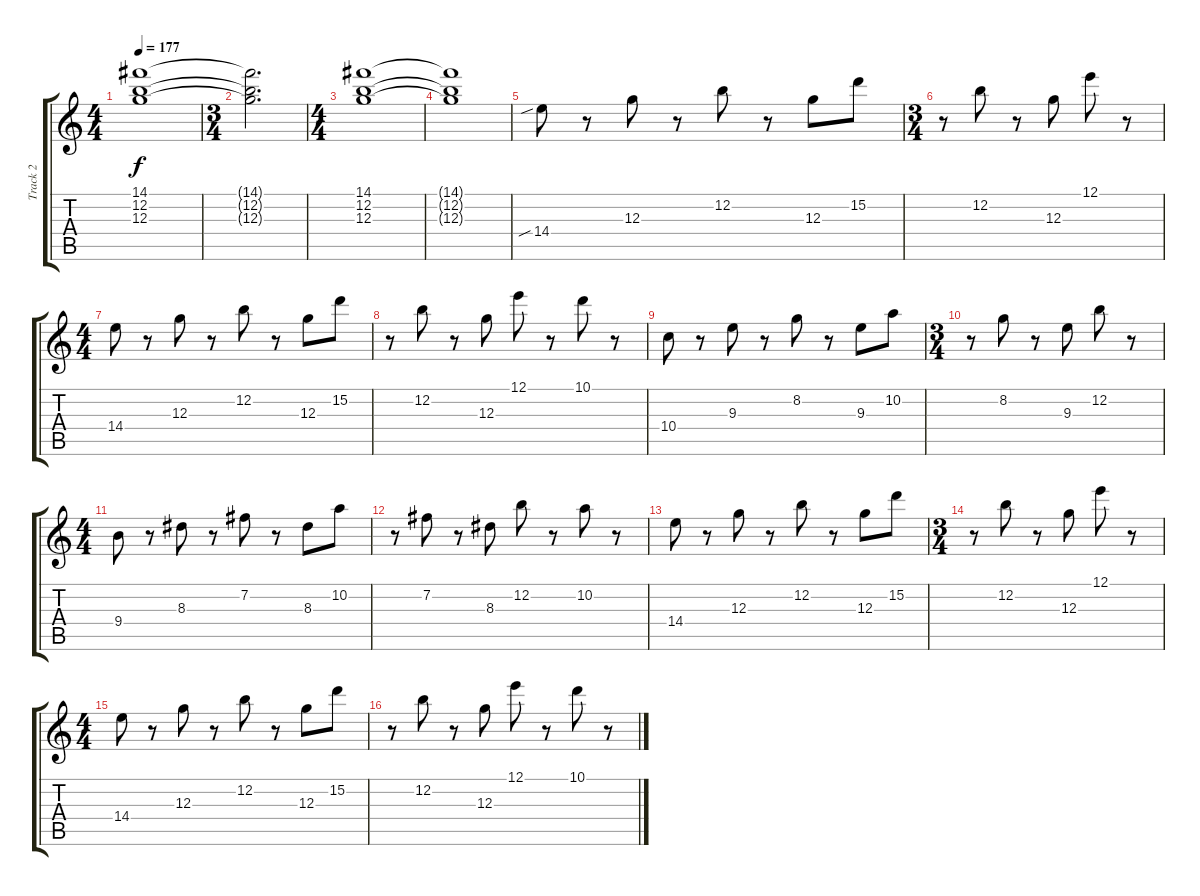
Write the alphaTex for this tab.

\track ("Track 2" "Track 2") {instrument electricguitarjazz}
\staff {score tabs}
\tuning (E4 B3 G3 D3 A2 E2) {hide}
\ts (4 4)
\tempo 177
\clef g2
\ks c
(14.1 12.2 12.3).1{dy f} |
\ts (3 4)
(14.1{t} 12.2{t} 12.3{t}).2{d} |
\ts (4 4)
(14.1 12.2 12.3).1 |
(14.1{t} 12.2{t} 12.3{t}).1 |
14.4{sib}.8 r.8 12.3.8 r.8 12.2.8 r.8 12.3.8 15.2.8 |
\ts (3 4)
r.8 12.2.8 r.8 12.3.8 12.1.8 r.8 |
\ts (4 4)
14.4.8 r.8 12.3.8 r.8 12.2.8 r.8 12.3.8 15.2.8 |
r.8 12.2.8 r.8 12.3.8 12.1.8 r.8 10.1.8 r.8 |
10.4.8 r.8 9.3.8 r.8 8.2.8 r.8 9.3.8 10.2.8 |
\ts (3 4)
r.8 8.2.8 r.8 9.3.8 12.2.8 r.8 |
\ts (4 4)
9.4.8 r.8 8.3.8 r.8 7.2.8 r.8 8.3.8 10.2.8 |
r.8 7.2.8 r.8 8.3.8 12.2.8 r.8 10.2.8 r.8 |
14.4.8 r.8 12.3.8 r.8 12.2.8 r.8 12.3.8 15.2.8 |
\ts (3 4)
r.8 12.2.8 r.8 12.3.8 12.1.8 r.8 |
\ts (4 4)
14.4.8 r.8 12.3.8 r.8 12.2.8 r.8 12.3.8 15.2.8 |
r.8 12.2.8 r.8 12.3.8 12.1.8 r.8 10.1.8 r.8
